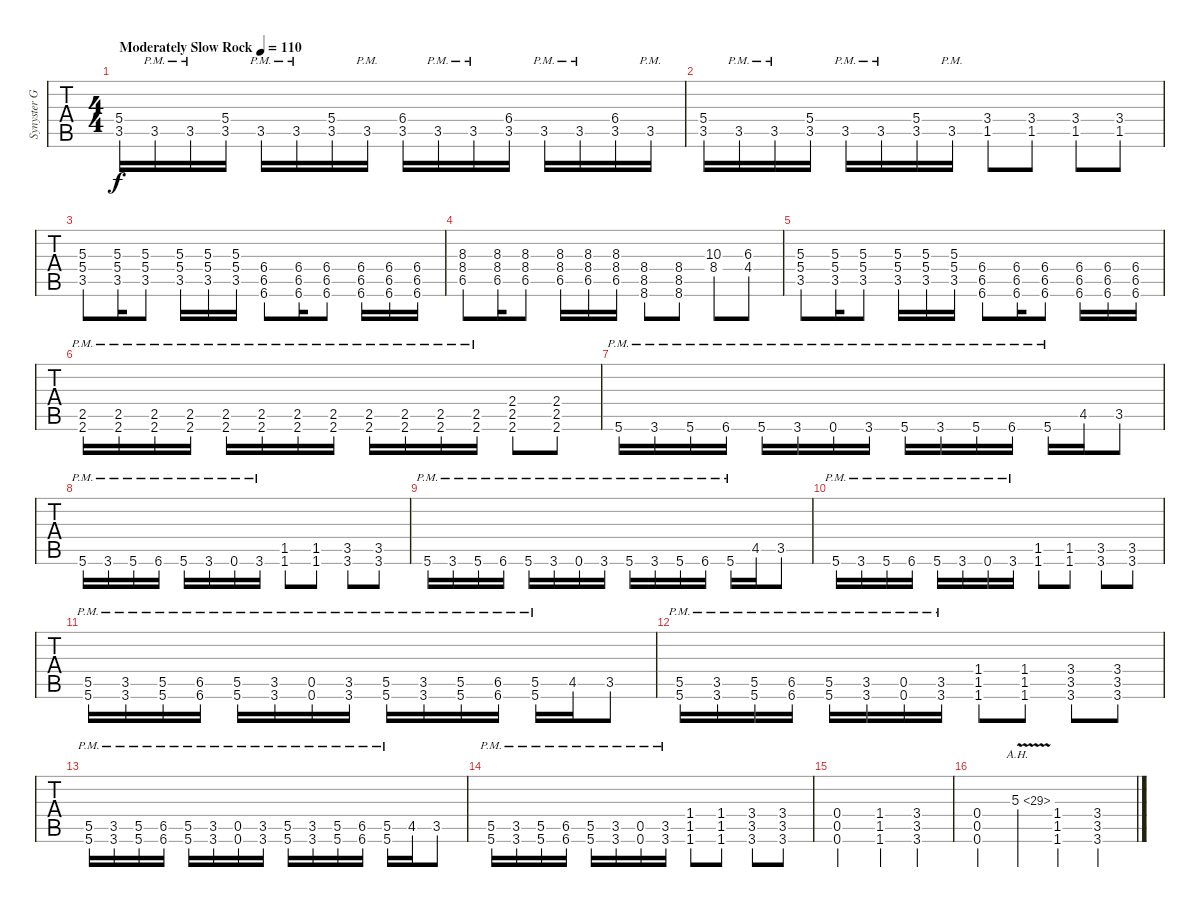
\track ("Synyster Gates" "Synyster G") {instrument distortionguitar}
\staff {tabs}
\tuning (E4 B3 G3 D3 A2 D2) {hide}
\ts (4 4)
\tempo (110 "Moderately Slow Rock")
\clef g2
\ks c
(5.4 3.5).16{dy f instrument distortionguitar} 3.5{pm}.16 3.5{pm}.16 (5.4 3.5).16 3.5{pm}.16 3.5{pm}.16 (5.4 3.5).16 3.5{pm}.16 (6.4 3.5).16 3.5{pm}.16 3.5{pm}.16 (6.4 3.5).16 3.5{pm}.16 3.5{pm}.16 (6.4 3.5).16 3.5{pm}.16 |
(5.4 3.5).16 3.5{pm}.16 3.5{pm}.16 (5.4 3.5).16 3.5{pm}.16 3.5{pm}.16 (5.4 3.5).16 3.5{pm}.16 (3.4 1.5).8 (3.4 1.5).8 (3.4 1.5).8 (3.4 1.5).8 |
(5.3 5.4 3.5).8 (5.3 5.4 3.5).16 (5.3 5.4 3.5).8 (5.3 5.4 3.5).16 (5.3 5.4 3.5).16 (5.3 5.4 3.5).16 (6.4 6.5 6.6).8 (6.4 6.5 6.6).16 (6.4 6.5 6.6).8 (6.4 6.5 6.6).16 (6.4 6.5 6.6).16 (6.4 6.5 6.6).16 |
(8.3 8.4 6.5).8 (8.3 8.4 6.5).16 (8.3 8.4 6.5).8 (8.3 8.4 6.5).16 (8.3 8.4 6.5).16 (8.3 8.4 6.5).16 (8.4 8.5 8.6).8 (8.4 8.5 8.6).8 (10.3 8.4).8 (6.3 4.4).8 |
(5.3 5.4 3.5).8 (5.3 5.4 3.5).16 (5.3 5.4 3.5).8 (5.3 5.4 3.5).16 (5.3 5.4 3.5).16 (5.3 5.4 3.5).16 (6.4 6.5 6.6).8 (6.4 6.5 6.6).16 (6.4 6.5 6.6).8 (6.4 6.5 6.6).16 (6.4 6.5 6.6).16 (6.4 6.5 6.6).16 |
(2.5{pm} 2.6{pm}).16 (2.5{pm} 2.6{pm}).16 (2.5{pm} 2.6{pm}).16 (2.5{pm} 2.6{pm}).16 (2.5{pm} 2.6{pm}).16 (2.5{pm} 2.6{pm}).16 (2.5{pm} 2.6{pm}).16 (2.5{pm} 2.6{pm}).16 (2.5{pm} 2.6{pm}).16 (2.5{pm} 2.6{pm}).16 (2.5{pm} 2.6{pm}).16 (2.5{pm} 2.6{pm}).16 (2.4 2.5 2.6).8 (2.4 2.5 2.6).8 |
5.6{pm}.16 3.6{pm}.16 5.6{pm}.16 6.6{pm}.16 5.6{pm}.16 3.6{pm}.16 0.6{pm}.16 3.6{pm}.16 5.6{pm}.16 3.6{pm}.16 5.6{pm}.16 6.6{pm}.16 5.6{pm}.16 4.5.16 3.5.8 |
5.6{pm}.16 3.6{pm}.16 5.6{pm}.16 6.6{pm}.16 5.6{pm}.16 3.6{pm}.16 0.6{pm}.16 3.6{pm}.16 (1.5 1.6).8 (1.5 1.6).8 (3.5 3.6).8 (3.5 3.6).8 |
5.6{pm}.16 3.6{pm}.16 5.6{pm}.16 6.6{pm}.16 5.6{pm}.16 3.6{pm}.16 0.6{pm}.16 3.6{pm}.16 5.6{pm}.16 3.6{pm}.16 5.6{pm}.16 6.6{pm}.16 5.6{pm}.16 4.5.16 3.5.8 |
5.6{pm}.16 3.6{pm}.16 5.6{pm}.16 6.6{pm}.16 5.6{pm}.16 3.6{pm}.16 0.6{pm}.16 3.6{pm}.16 (1.5 1.6).8 (1.5 1.6).8 (3.5 3.6).8 (3.5 3.6).8 |
(5.5 5.6{pm}).16 (3.5 3.6{pm}).16 (5.5 5.6{pm}).16 (6.5 6.6{pm}).16 (5.5 5.6{pm}).16 (3.5 3.6{pm}).16 (0.5 0.6{pm}).16 (3.5 3.6{pm}).16 (5.5 5.6{pm}).16 (3.5 3.6{pm}).16 (5.5 5.6{pm}).16 (6.5 6.6{pm}).16 (5.5 5.6{pm}).16 4.5.16 3.5.8 |
(5.5 5.6{pm}).16 (3.5 3.6{pm}).16 (5.5 5.6{pm}).16 (6.5 6.6{pm}).16 (5.5 5.6{pm}).16 (3.5 3.6{pm}).16 (0.5 0.6{pm}).16 (3.5 3.6{pm}).16 (1.4 1.5 1.6).8 (1.4 1.5 1.6).8 (3.4 3.5 3.6).8 (3.4 3.5 3.6).8 |
(5.5 5.6{pm}).16 (3.5 3.6{pm}).16 (5.5 5.6{pm}).16 (6.5 6.6{pm}).16 (5.5 5.6{pm}).16 (3.5 3.6{pm}).16 (0.5 0.6{pm}).16 (3.5 3.6{pm}).16 (5.5 5.6{pm}).16 (3.5 3.6{pm}).16 (5.5 5.6{pm}).16 (6.5 6.6{pm}).16 (5.5 5.6{pm}).16 4.5.16 3.5.8 |
(5.5 5.6{pm}).16 (3.5 3.6{pm}).16 (5.5 5.6{pm}).16 (6.5 6.6{pm}).16 (5.5 5.6{pm}).16 (3.5 3.6{pm}).16 (0.5 0.6{pm}).16 (3.5 3.6{pm}).16 (1.4 1.5 1.6).8 (1.4 1.5 1.6).8 (3.4 3.5 3.6).8 (3.4 3.5 3.6).8 |
(0.4 0.5 0.6).2 (1.4 1.5 1.6).4 (3.4 3.5 3.6).4 |
(0.4 0.5 0.6).4 5.3{ah 24 v}.4 (1.4 1.5 1.6).4 (3.4 3.5 3.6).4
